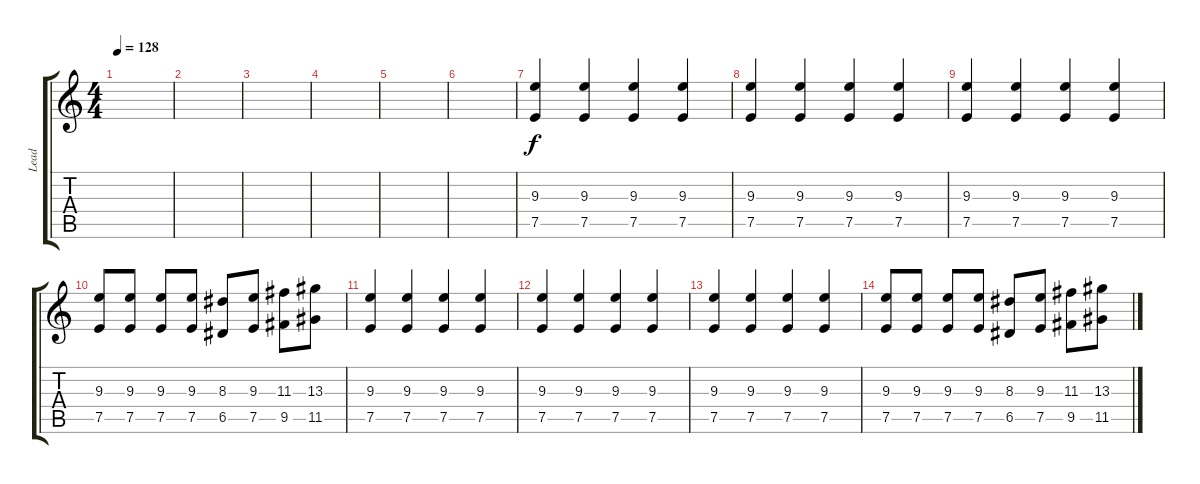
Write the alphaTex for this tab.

\track ("Lead" "Lead") {instrument distortionguitar}
\staff {score tabs}
\tuning (E4 B3 G3 D3 A2 E2) {hide}
\ts (4 4)
\tempo 128
\clef g2
\ks c
|
|
|
|
|
|
(9.3 7.5).4 (9.3 7.5).4 (9.3 7.5).4 (9.3 7.5).4 |
(9.3 7.5).4 (9.3 7.5).4 (9.3 7.5).4 (9.3 7.5).4 |
(9.3 7.5).4 (9.3 7.5).4 (9.3 7.5).4 (9.3 7.5).4 |
(9.3 7.5).8 (9.3 7.5).8 (9.3 7.5).8 (9.3 7.5).8 (8.3 6.5).8 (9.3 7.5).8 (11.3 9.5).8 (13.3 11.5).8 |
(9.3 7.5).4 (9.3 7.5).4 (9.3 7.5).4 (9.3 7.5).4 |
(9.3 7.5).4 (9.3 7.5).4 (9.3 7.5).4 (9.3 7.5).4 |
(9.3 7.5).4 (9.3 7.5).4 (9.3 7.5).4 (9.3 7.5).4 |
(9.3 7.5).8 (9.3 7.5).8 (9.3 7.5).8 (9.3 7.5).8 (8.3 6.5).8 (9.3 7.5).8 (11.3 9.5).8 (13.3 11.5).8
